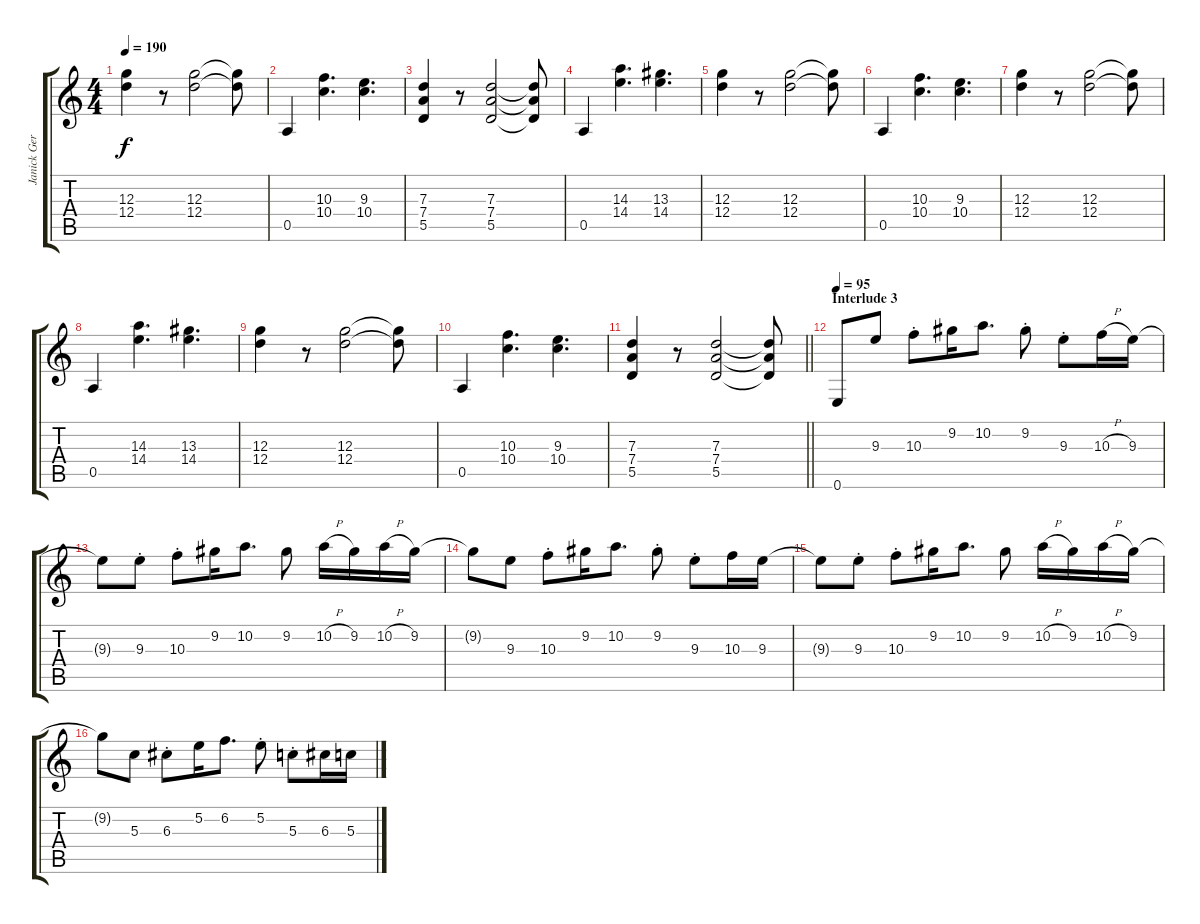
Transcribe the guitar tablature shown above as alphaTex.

\track ("Janick Gers" "Janick Ger") {instrument distortionguitar}
\staff {score tabs}
\tuning (E4 B3 G3 D3 A2 E2) {hide}
\ts (4 4)
\tempo 190
\clef g2
\ks c
(12.3 12.4).4{dy f} r.8 (12.3 12.4).2 (12.3{t} 12.4{t}).8 |
0.5.4 (10.3 10.4).4{d} (9.3 10.4).4{d} |
(7.3 7.4 5.5).4 r.8 (7.3 7.4 5.5).2 (7.3{t} 7.4{t} 5.5{t}).8 |
0.5.4 (14.3 14.4).4{d} (13.3 14.4).4{d} |
(12.3 12.4).4 r.8 (12.3 12.4).2 (12.3{t} 12.4{t}).8 |
0.5.4 (10.3 10.4).4{d} (9.3 10.4).4{d} |
(12.3 12.4).4 r.8 (12.3 12.4).2 (12.3{t} 12.4{t}).8 |
0.5.4 (14.3 14.4).4{d} (13.3 14.4).4{d} |
(12.3 12.4).4 r.8 (12.3 12.4).2 (12.3{t} 12.4{t}).8 |
0.5.4 (10.3 10.4).4{d} (9.3 10.4).4{d} |
\barLineRight lightlight
(7.3 7.4 5.5).4 r.8 (7.3 7.4 5.5).2 (7.3{t} 7.4{t} 5.5{t}).8 |
\section ("" "Interlude 3")
\tempo 95
0.6.8 9.3.8 10.3{st}.8 9.2.16 10.2.8{d} 9.2{st}.8 9.3{st}.8 10.3{h}.16 9.3.16 |
9.3{t}.8 9.3{st}.8 10.3{st}.8 9.2.16 10.2.8{d} 9.2.8 10.2{h}.16 9.2.16 10.2{h}.16 9.2.16 |
9.2{t}.8 9.3.8 10.3{st}.8 9.2.16 10.2.8{d} 9.2{st}.8 9.3{st}.8 10.3.16 9.3.16 |
9.3{t}.8 9.3{st}.8 10.3{st}.8 9.2.16 10.2.8{d} 9.2.8 10.2{h}.16 9.2.16 10.2{h}.16 9.2.16 |
9.2{t}.8 5.3.8 6.3{st}.8 5.2.16 6.2.8{d} 5.2{st}.8 5.3{st}.8 6.3.16 5.3.16
